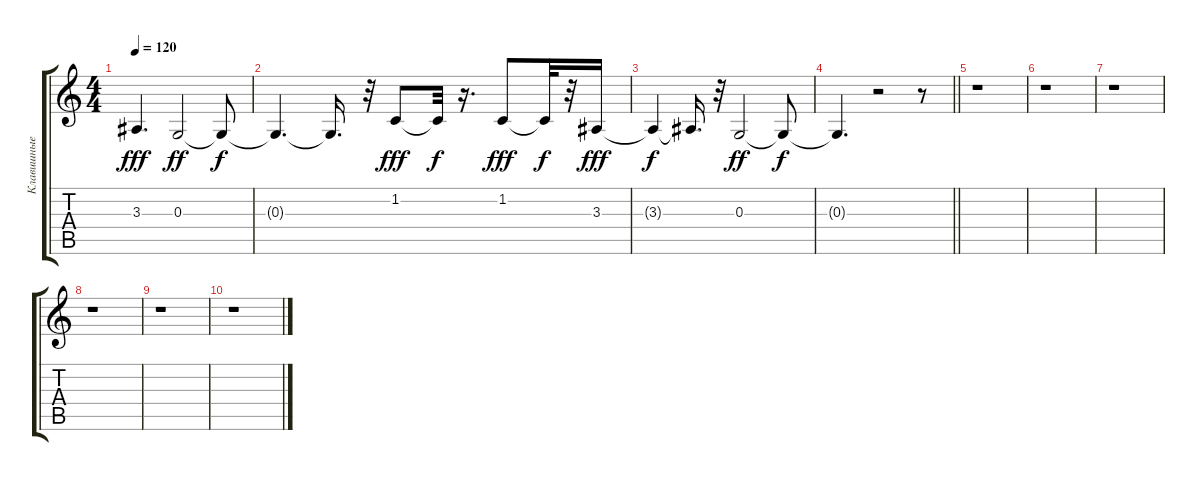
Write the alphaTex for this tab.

\track ("Клавишные" "Клавишные") {instrument marimba}
\staff {score tabs}
\tuning (E4 B3 G3 D3 A2 E2) {hide}
\ts (4 4)
\tempo 120
\clef g2
\ks c
3.3.4{d dy fff} 0.3.2{dy ff} 0.3{t}.8{dy f} |
0.3{t}.4{d} 0.3{t}.16{d} r.32 1.2.8{dy fff} 1.2{t}.32{dy f} r.16{d} 1.2.8{dy fff} 1.2{t}.32{dy f} r.32 3.3.16{dy fff} |
3.3{t}.4{dy f} 3.3{t}.16{d} r.32 0.3.2{dy ff} 0.3{t}.8{dy f} |
\barLineRight lightlight
0.3{t}.4{d} r.2 r.8 |
r.1 |
r.1 |
r.1 |
r.1 |
r.1 |
r.1
